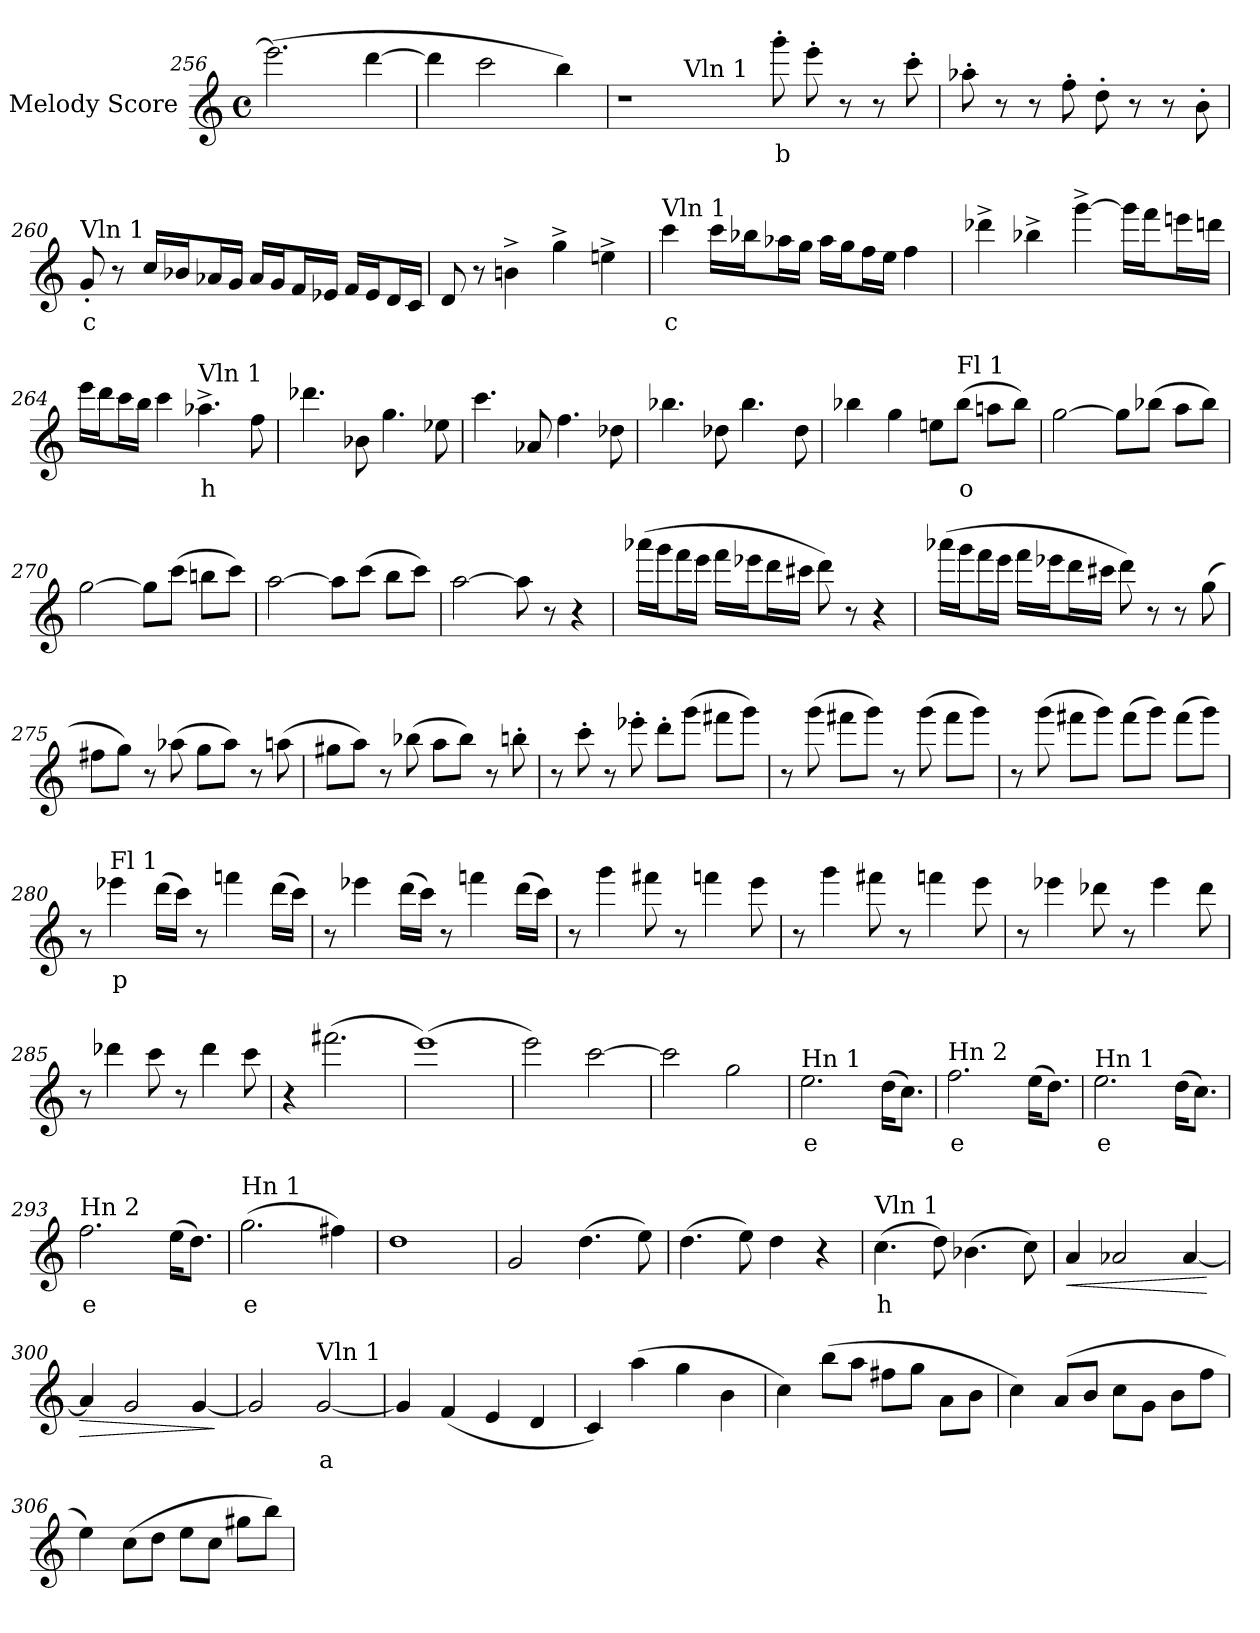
**kern	**text	**dynam
*part1	*part1	*part1
*staff1	*staff1	*staff1
*I"Melody Score	*	*
*clefG2	*	*
*k[]	*	*
*M4/4	*	*
*met(c)	*	*
=256	=256	=256
(2.eee\]	.	.
[4ddd\	.	.
=257	=257	=257
4ddd\]	.	.
2ccc\	.	.
4bb\)	.	.
=258	=258	=258
*^	*	*
1r	4.ryy	.	.
!	!LO:TX:a:t=Vln 1	!	!
.	1ryy	.	.
!	!	!LO:LY:b:color=#FF0000	!
8ggg'\	.	b	.
8eee'\	.	.	.
8r	.	.	.
8r	4ryy	.	.
8ccc'\	.	.	.
*v	*v	*	*
=259	=259	=259
8aa-X'\	.	.
8r	.	.
8r	.	.
8ff'\	.	.
8dd'\	.	.
8r	.	.
8r	.	.
8b'\	.	.
=260	=260	=260
!LO:TX:a:t=Vln 1	!	!
!	!LO:LY:b:color=#FF0000	!
8g'/	c	.
8r	.	.
16cc/LL	.	.
16b-X/J	.	.
16a-X/L	.	.
16g/JJ	.	.
16a-/LL	.	.
16g/J	.	.
16f/L	.	.
16e-X/JJ	.	.
16f/LL	.	.
16e-/J	.	.
16d/L	.	.
16c/JJ	.	.
=261	=261	=261
8d/	.	.
8r	.	.
4bn^\	.	.
4gg^\	.	.
4een^\	.	.
=262	=262	=262
!LO:TX:a:t=Vln 1	!	!
!	!LO:LY:b:color=#FF0000	!
4ccc\	c	.
16ccc\LL	.	.
16bb-X\J	.	.
16aa-X\L	.	.
16gg\JJ	.	.
16aa-\LL	.	.
16gg\J	.	.
16ff\L	.	.
16ee\JJ	.	.
4ff\	.	.
=263	=263	=263
4ddd-X^\	.	.
4bb-X^\	.	.
[4ggg^\	.	.
16ggg\LL]	.	.
16fff\J	.	.
16eeen\L	.	.
16dddn\JJ	.	.
=264	=264	=264
16eee\LL	.	.
16ddd\J	.	.
16ccc\L	.	.
16bb\JJ	.	.
4ccc\	.	.
!LO:TX:a:t=Vln 1	!	!
!	!LO:LY:b:color=#FF0000	!
4.aa-X^\	h	.
8ff\	.	.
=265	=265	=265
4.ddd-X\	.	.
8b-X\	.	.
4.gg\	.	.
8ee-X\	.	.
=266	=266	=266
4.ccc\	.	.
8a-X/	.	.
4.ff\	.	.
8dd-X\	.	.
=267	=267	=267
4.bb-X\	.	.
8dd-X\	.	.
4.bb-\	.	.
8dd-\	.	.
=268	=268	=268
4bb-X\	.	.
4gg\	.	.
8een\L	.	.
!LO:TX:a:t=Fl 1	!	!
!	!LO:LY:b:color=#FF0000	!
(8bb-\J	o	.
8aan\L	.	.
8bb-\J)	.	.
=269	=269	=269
[2gg\	.	.
8gg\L]	.	.
(8bb-X\J	.	.
8aa\L	.	.
8bb-\J)	.	.
=270	=270	=270
[2gg\	.	.
8gg\L]	.	.
(8ccc\J	.	.
8bbn\L	.	.
8ccc\J)	.	.
=271	=271	=271
[2aa\	.	.
8aa\L]	.	.
(8ccc\J	.	.
8bb\L	.	.
8ccc\J)	.	.
=272	=272	=272
[2aa\	.	.
8aa\]	.	.
8r	.	.
4r	.	.
=273	=273	=273
(16aaa-X\LL	.	.
16ggg\J	.	.
16fff\L	.	.
16eee\JJ	.	.
16fff\LL	.	.
16eee-X\J	.	.
16ddd\L	.	.
16ccc#X\JJ	.	.
8ddd\)	.	.
8r	.	.
4r	.	.
=274	=274	=274
(16aaa-X\LL	.	.
16ggg\J	.	.
16fff\L	.	.
16eee\JJ	.	.
16fff\LL	.	.
16eee-X\J	.	.
16ddd\L	.	.
16ccc#X\JJ	.	.
8ddd\)	.	.
8r	.	.
8r	.	.
(8gg\	.	.
=275	=275	=275
8ff#X\L	.	.
8gg\J)	.	.
8r	.	.
(8aa-X\	.	.
8gg\L	.	.
8aa-\J)	.	.
8r	.	.
(8aan\	.	.
=276	=276	=276
8gg#X\L	.	.
8aa\J)	.	.
8r	.	.
(8bb-X\	.	.
8aa\L	.	.
8bb-\J)	.	.
8r	.	.
8bbn'\	.	.
=277	=277	=277
8r	.	.
8ccc'\	.	.
8r	.	.
8eee-X'\	.	.
8ddd'\L	.	.
(8ggg\J	.	.
8fff#X\L	.	.
8ggg\J)	.	.
=278	=278	=278
8r	.	.
(8ggg\	.	.
8fff#X\L	.	.
8ggg\J)	.	.
8r	.	.
(8ggg\	.	.
8fff#\L	.	.
8ggg\J)	.	.
=279	=279	=279
8r	.	.
(8ggg\	.	.
8fff#X\L	.	.
8ggg\J)	.	.
(8fff#\L	.	.
8ggg\J)	.	.
(8fff#\L	.	.
8ggg\J)	.	.
=280	=280	=280
8r	.	.
!LO:TX:a:t=Fl 1	!	!
!	!LO:LY:b:color=#FF0000	!
4eee-X\	p	.
(16ddd\LL	.	.
16ccc\JJ)	.	.
8r	.	.
4fffn\	.	.
(16ddd\LL	.	.
16ccc\JJ)	.	.
=281	=281	=281
8r	.	.
4eee-X\	.	.
(16ddd\LL	.	.
16ccc\JJ)	.	.
8r	.	.
4fffn\	.	.
(16ddd\LL	.	.
16ccc\JJ)	.	.
=282	=282	=282
8r	.	.
4ggg\	.	.
8fff#X\	.	.
8r	.	.
4fffn\	.	.
8eee\	.	.
=283	=283	=283
8r	.	.
4ggg\	.	.
8fff#X\	.	.
8r	.	.
4fffn\	.	.
8eee\	.	.
=284	=284	=284
8r	.	.
4eee-X\	.	.
8ddd-X\	.	.
8r	.	.
4eee-\	.	.
8ddd-\	.	.
=285	=285	=285
8r	.	.
4ddd-X\	.	.
8ccc\	.	.
8r	.	.
4ddd-\	.	.
8ccc\	.	.
=286	=286	=286
4r	.	.
(2.fff#X\	.	.
=287	=287	=287
(1eee)	.	.
=288	=288	=288
2eee\)	.	.
[2ccc\	.	.
=289	=289	=289
2ccc\]	.	.
2gg\	.	.
=290	=290	=290
!LO:TX:a:t=Hn 1	!	!
!	!LO:LY:b:color=#FF0000	!
2.ee\	e	.
(16dd\KL	.	.
8.cc\J)	.	.
=291	=291	=291
!LO:TX:a:t=Hn 2	!	!
!	!LO:LY:b:color=#FF0000	!
2.ff\	e	.
(16ee\KL	.	.
8.dd\J)	.	.
=292	=292	=292
!LO:TX:a:t=Hn 1	!	!
!	!LO:LY:b:color=#FF0000	!
2.ee\	e	.
(16dd\KL	.	.
8.cc\J)	.	.
=293	=293	=293
!LO:TX:a:t=Hn 2	!	!
!	!LO:LY:b:color=#FF0000	!
2.ff\	e	.
(16ee\KL	.	.
8.dd\J)	.	.
=294	=294	=294
!LO:TX:a:t=Hn 1	!	!
!	!LO:LY:b:color=#FF0000	!
(2.gg\	e	.
4ff#X\)	.	.
=295	=295	=295
1dd	.	.
=296	=296	=296
2g/	.	.
(4.dd\	.	.
8ee\)	.	.
=297	=297	=297
(4.dd\	.	.
8ee\)	.	.
4dd\	.	.
4r	.	.
=298	=298	=298
!LO:TX:a:t=Vln 1	!	!
!	!LO:LY:b:color=#FF0000	!
(4.cc\	h	.
8dd\)	.	.
(4.b-X\	.	.
8cc\)	.	.
=299	=299	=299
!	!	!LO:HP:b
4a/	.	<
2a-X/	.	.
[4a-/	.	.
.	.	[
=300	=300	=300
!	!	!LO:HP:b
4a-/]	.	>
2g/	.	.
[4g/	.	.
.	.	]
=301	=301	=301
2g/]	.	.
!LO:TX:a:t=Vln 1	!	!
!	!LO:LY:b:color=#FF0000	!
[2g/	a	.
=302	=302	=302
4g/]	.	.
(4f/	.	.
4e/	.	.
4d/	.	.
=303	=303	=303
4c/)	.	.
(4aa\	.	.
4gg\	.	.
4b\	.	.
=304	=304	=304
4cc\)	.	.
(8bb\L	.	.
8aa\J	.	.
8ff#X\L	.	.
8gg\J	.	.
8a\L	.	.
8b\J	.	.
=305	=305	=305
4cc\)	.	.
(8a/L	.	.
8b/J	.	.
8cc\L	.	.
8g\J	.	.
8b\L	.	.
8ff\J	.	.
=306	=306	=306
4ee\)	.	.
(8cc\L	.	.
8dd\J	.	.
8ee\L	.	.
8cc\J	.	.
8gg#X\L	.	.
8bb\J)	.	.
=	=	=
*-	*-	*-
